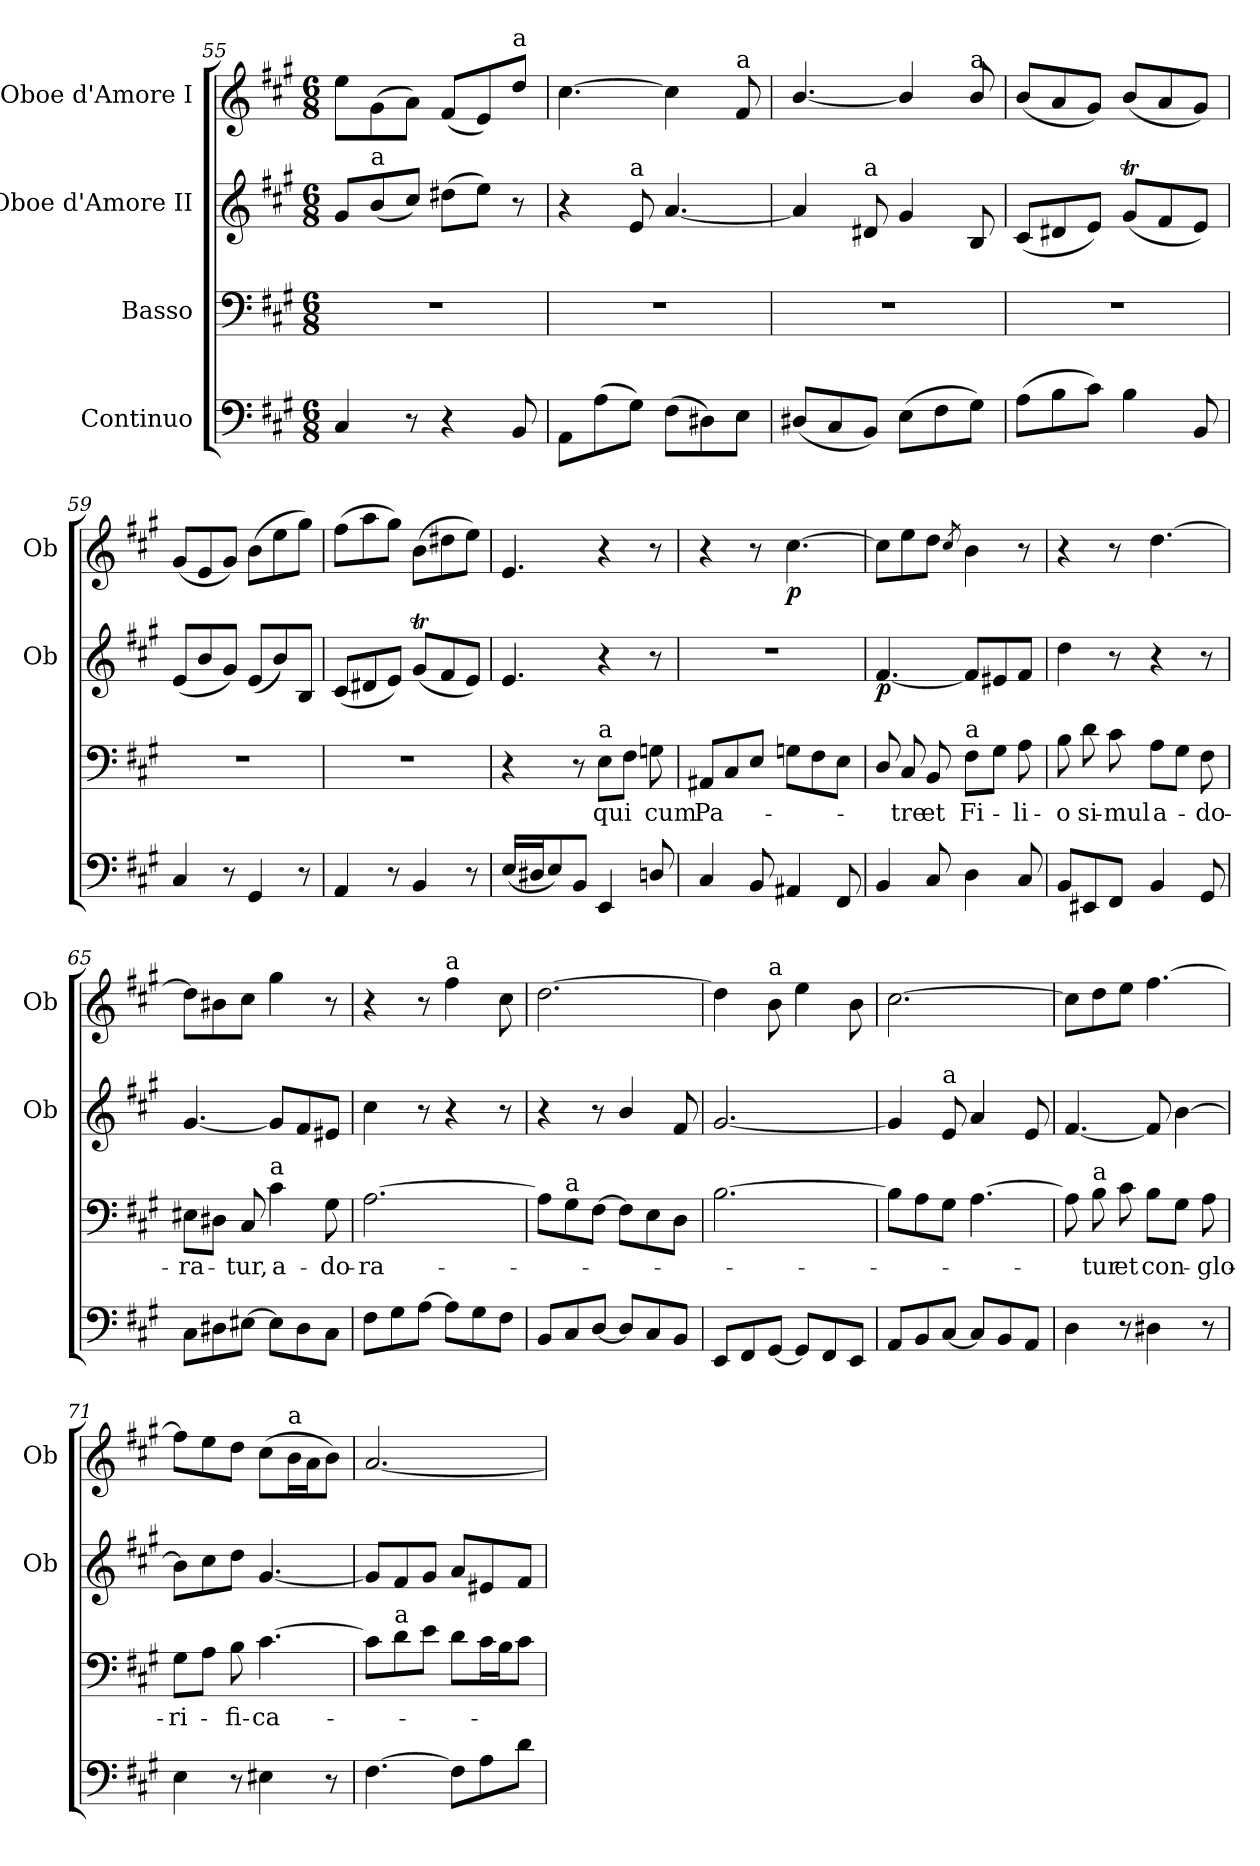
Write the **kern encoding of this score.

**kern	**kern	**text	**kern	**dynam	**kern	**dynam
*part4	*part3	*part3	*part2	*part2	*part1	*part1
*staff4	*staff3	*staff3	*staff2	*staff2	*staff1	*staff1
*I"Continuo	*I"Basso	*	*I"Oboe d'Amore II	*	*I"Oboe d'Amore I	*
*	*	*	*I'Ob	*	*I'Ob	*
*clefF4	*clefF4	*	*clefG2	*	*clefG2	*
*k[f#c#g#]	*k[f#c#g#]	*	*k[f#c#g#]	*	*k[f#c#g#]	*
*M6/8	*M6/8	*	*M6/8	*	*M6/8	*
=55	=55	=55	=55	=55	=55	=55
4C#/	2.r	.	8g#/L	.	8ee\L	.
!	!	!	!LO:TX:a:t=a	!	!	!
.	.	.	(8b/	.	(8g#\	.
8r	.	.	8cc#/J)	.	8a\J)	.
4r	.	.	(8dd#X\L	.	(8f#/L	.
.	.	.	8ee\J)	.	8e/)	.
!	!	!	!	!	!LO:TX:a:t=a	!
8BB/	.	.	8r	.	8dd/J	.
=56	=56	=56	=56	=56	=56	=56
8AA\L	2.r	.	4r	.	[4.cc#\	.
(8A\	.	.	.	.	.	.
!	!	!	!LO:TX:a:t=a	!	!	!
8G#\J)	.	.	8e/	.	.	.
(8F#\L	.	.	[4.a/	.	4cc#\]	.
8D#X\)	.	.	.	.	.	.
!	!	!	!	!	!LO:TX:a:t=a	!
8E\J	.	.	.	.	8f#/	.
=57	=57	=57	=57	=57	=57	=57
(8D#X/L	2.r	.	4a/]	.	[4.b/	.
8C#/	.	.	.	.	.	.
!	!	!	!LO:TX:a:t=a	!	!	!
8BB/J)	.	.	8d#X/	.	.	.
(8E\L	.	.	4g#/	.	4b/]	.
8F#\	.	.	.	.	.	.
!	!	!	!	!	!LO:TX:a:t=a	!
8G#\J)	.	.	8B/	.	8b/	.
=58	=58	=58	=58	=58	=58	=58
(8A\L	2.r	.	(8c#/L	.	(8b/L	.
8B\	.	.	8d#X/	.	8a/	.
8c#\J)	.	.	8e/J)	.	8g#/J)	.
4B\	.	.	(8g#t/L	.	(8b/L	.
.	.	.	8f#/	.	8a/	.
8BB/	.	.	8e/J)	.	8g#/J)	.
=59	=59	=59	=59	=59	=59	=59
4C#/	2.r	.	(8e/L	.	(8g#/L	.
.	.	.	8b/	.	8e/	.
8r	.	.	8g#/J)	.	8g#/J)	.
4GG#/	.	.	(8e/L	.	(8b\L	.
.	.	.	8b/)	.	8ee\	.
8r	.	.	8B/J	.	8gg#\J)	.
=60	=60	=60	=60	=60	=60	=60
4AA/	2.r	.	(8c#/L	.	(8ff#\L	.
.	.	.	8d#X/	.	8aa\	.
8r	.	.	8e/J)	.	8gg#\J)	.
4BB/	.	.	(8g#t/L	.	(8b\L	.
.	.	.	8f#/	.	8dd#X\	.
8r	.	.	8e/J)	.	8ee\J)	.
=61	=61	=61	=61	=61	=61	=61
(16E/LL	4r	.	4.e/	.	4.e/	.
16D#X/J	.	.	.	.	.	.
8E/)	.	.	.	.	.	.
8BB/J	8r	.	.	.	.	.
!	!LO:TX:a:t=a	!	!	!	!	!
4EE/	8E\L	qui	4r	.	4r	.
.	8F#\J	.	.	.	.	.
8Dn/	8Gn\	cum	8r	.	8r	.
=62	=62	=62	=62	=62	=62	=62
4C#/	8AA#X/L	Pa-	2.r	.	4r	.
.	8C#/	.	.	.	.	.
8BB/	8E/J	.	.	.	8r	.
!	!	!	!	!	!	!LO:DY:b
4AA#X/	8Gn\L	.	.	.	[4.cc#\	p
.	8F#\	.	.	.	.	.
8FF#/	8E\J	.	.	.	.	.
=63	=63	=63	=63	=63	=63	=63
!	!	!	!	!LO:DY:b	!	!
4BB/	8D/	.	[4.f#/	p	8cc#\L]	.
.	8C#/	-tre	.	.	8ee\	.
8C#/	8BB/	et	.	.	8dd\J	.
.	.	.	.	.	8qcc#/	.
!	!LO:TX:a:t=a	!	!	!	!	!
4D\	8F#\L	Fi-	8f#/L]	.	4b\	.
.	8G#\J	.	8e#X/	.	.	.
8C#/	8A\	-li-	8f#/J	.	8r	.
=64	=64	=64	=64	=64	=64	=64
8BB/L	8B\	-o	4dd\	.	4r	.
8EE#X/	8d\	si-	.	.	.	.
8FF#/J	8c#\	-mul	8r	.	8r	.
4BB/	8A\L	a-	4r	.	[4.dd\	.
.	8G#\J	.	.	.	.	.
8GG#/	8F#\	-do-	8r	.	.	.
=65	=65	=65	=65	=65	=65	=65
8C#\L	8E#X\L	-ra-	[4.g#/	.	8dd\L]	.
8D#X\	8D#X\J	.	.	.	8b#X\	.
[8E#X\J	8C#/	-tur,	.	.	8cc#\J	.
!	!LO:TX:a:t=a	!	!	!	!	!
8E#\L]	4c#\	a-	8g#/L]	.	4gg#\	.
8D#\	.	.	8f#/	.	.	.
8C#\J	8G#\	-do-	8e#X/J	.	8r	.
=66	=66	=66	=66	=66	=66	=66
8F#\L	[2.A\	-ra-	4cc#\	.	4r	.
8G#\	.	.	.	.	.	.
[8A\J	.	.	8r	.	8r	.
!	!	!	!	!	!LO:TX:a:t=a	!
8A\L]	.	.	4r	.	4ff#\	.
8G#\	.	.	.	.	.	.
8F#\J	.	.	8r	.	8cc#\	.
=67	=67	=67	=67	=67	=67	=67
8BB/L	8A\L]	.	4r	.	[2.dd\	.
!	!LO:TX:a:t=a	!	!	!	!	!
8C#/	8G#\	.	.	.	.	.
[8D/J	[8F#\J	.	8r	.	.	.
8D/L]	8F#\L]	.	4b/	.	.	.
8C#/	8E\	.	.	.	.	.
8BB/J	8D\J	.	8f#/	.	.	.
=68	=68	=68	=68	=68	=68	=68
8EE/L	[2.B\	.	[2.g#/	.	4dd\]	.
8FF#/	.	.	.	.	.	.
!	!	!	!	!	!LO:TX:a:t=a	!
[8GG#/J	.	.	.	.	8b\	.
8GG#/L]	.	.	.	.	4ee\	.
8FF#/	.	.	.	.	.	.
8EE/J	.	.	.	.	8b\	.
=69	=69	=69	=69	=69	=69	=69
8AA/L	8B\L]	.	4g#/]	.	[2.cc#\	.
8BB/	8A\	.	.	.	.	.
!	!	!	!LO:TX:a:t=a	!	!	!
[8C#/J	8G#\J	.	8e/	.	.	.
8C#/L]	[4.A\	.	4a/	.	.	.
8BB/	.	.	.	.	.	.
8AA/J	.	.	8e/	.	.	.
=70	=70	=70	=70	=70	=70	=70
4D\	8A\]	.	[4.f#/	.	8cc#\L]	.
!	!LO:TX:a:t=a	!	!	!	!	!
.	8B\	-tur	.	.	8dd\	.
8r	8c#\	et	.	.	8ee\J	.
4D#X\	8B\L	con-	8f#/]	.	[4.ff#\	.
.	8G#\J	.	[4b\	.	.	.
8r	8A\	-glo-	.	.	.	.
=71	=71	=71	=71	=71	=71	=71
4E\	8G#\L	-ri-	8b\L]	.	8ff#\L]	.
.	8A\J	.	8cc#\	.	8ee\	.
8r	8B\	-fi-	8dd\J	.	8dd\J	.
4E#X\	[4.c#\	-ca-	[4.g#/	.	(8cc#\L	.
!	!	!	!	!	!LO:TX:a:t=a	!
.	.	.	.	.	16b\L	.
.	.	.	.	.	16a\J	.
8r	.	.	.	.	8b\J)	.
=72	=72	=72	=72	=72	=72	=72
[4.F#\	8c#\L]	.	8g#/L]	.	[2.a/	.
!	!LO:TX:a:t=a	!	!	!	!	!
.	8d\	.	8f#/	.	.	.
.	8e\J	.	8g#/J	.	.	.
8F#\L]	8d\L	.	8a/L	.	.	.
8A\	16c#\L	.	8e#X/	.	.	.
.	16B\J	.	.	.	.	.
8d\J	8c#\J	.	8f#/J	.	.	.
=	=	=	=	=	=	=
*-	*-	*-	*-	*-	*-	*-
